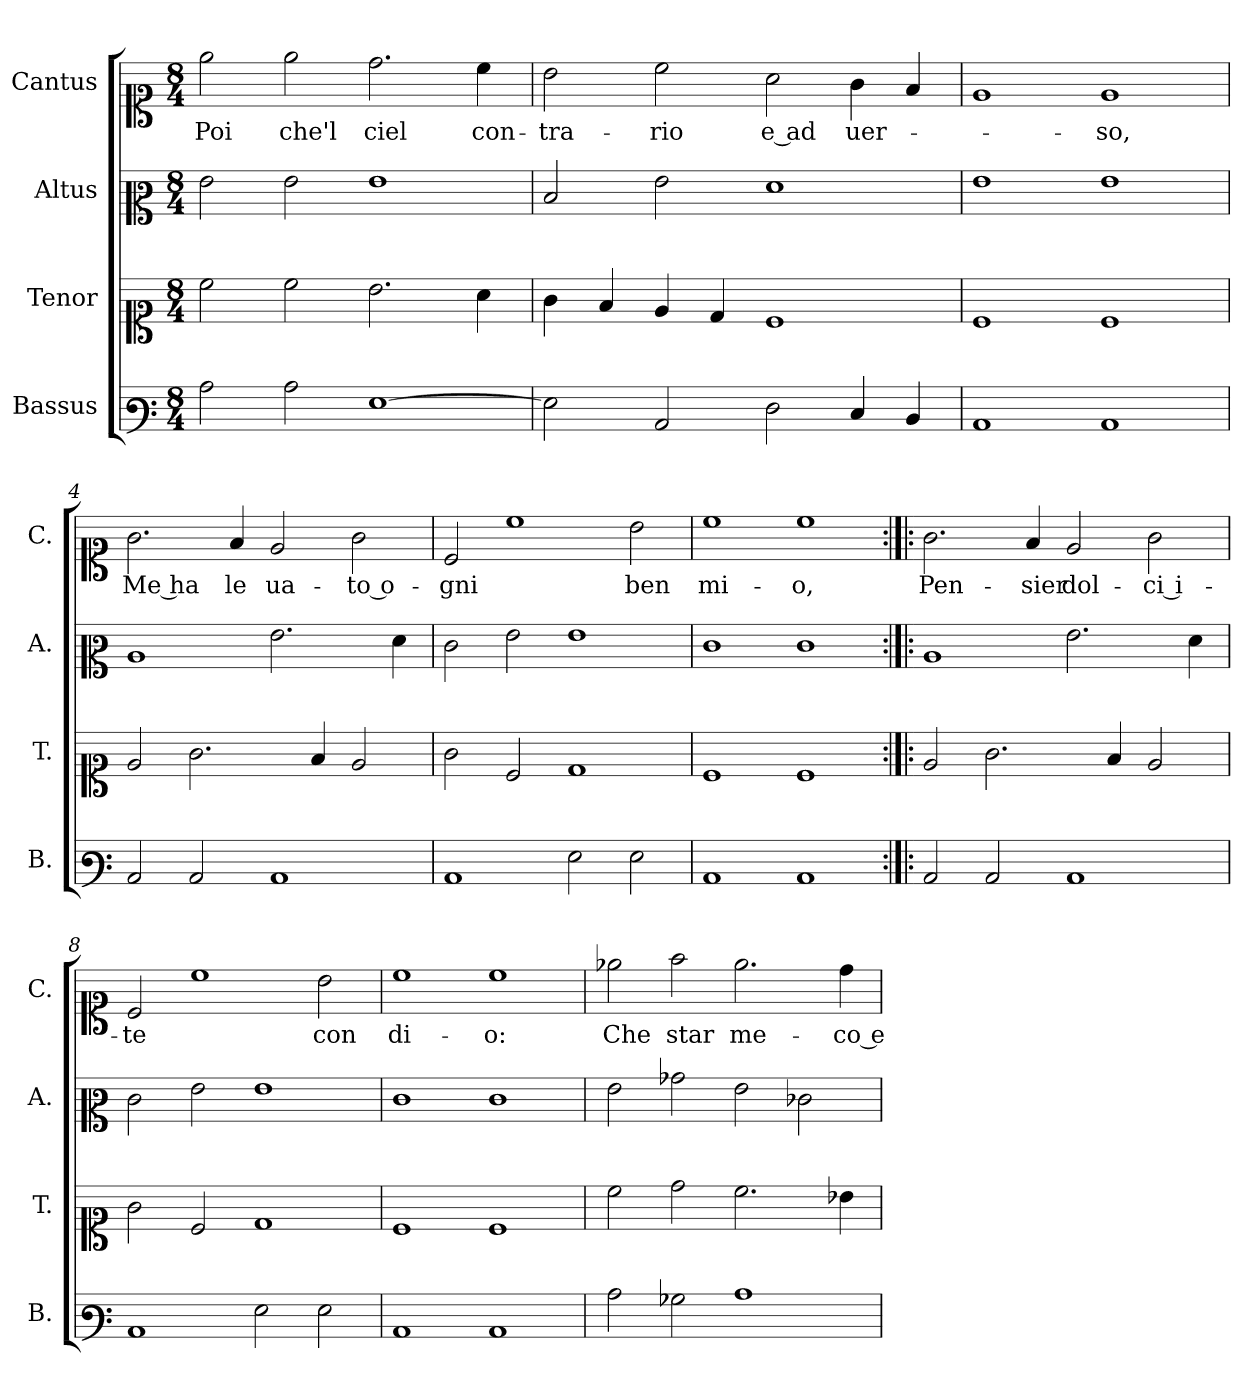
**kern	**kern	**kern	**kern	**text
*part4	*part3	*part2	*part1	*part1
*staff4	*staff3	*staff2	*staff1	*staff1
*I"Bassus	*I"Tenor	*I"Altus	*I"Cantus	*
*I'B.	*I'T.	*I'A.	*I'C.	*
*clefF3	*clefC1	*clefC2	*clefC1	*
*k[]	*k[]	*k[]	*k[]	*
*M8/4	*M8/4	*M8/4	*M8/4	*
=1	=1	=1	=1	=1
!	!	!	!	!LO:LY:b
2c\	2cc\	2g\	2ee\	Poi
!	!	!	!	!LO:LY:b
2c\	2cc\	2g\	2ee\	che'l
!	!	!	!	!LO:LY:b
[1G	2.b\	1g	2.dd\	ciel
!	!	!	!	!LO:LY:b
.	4a\	.	4cc\	con-
=2	=2	=2	=2	=2
!	!	!	!	!LO:LY:b
2G\]	4g\	2d/	2b\	-tra-
.	4f/	.	.	.
!	!	!	!	!LO:LY:b
2C/	4e/	2g\	2cc\	-rio
.	4d/	.	.	.
!	!	!	!	!LO:LY:b
2F\	1c	1f	2a\	e ad
!	!	!	!	!LO:LY:b
4E/	.	.	4g\	uer-
4D/	.	.	4f/	.
=3	=3	=3	=3	=3
1C	1c	1g	1e	.
!	!	!	!	!LO:LY:b
1C	1c	1g	1e	-so,
=4	=4	=4	=4	=4
!	!	!	!	!LO:LY:b
2C/	2e/	1c	2.g\	Me ha
2C/	2.g\	.	.	.
!	!	!	!	!LO:LY:b
.	.	.	4f/	le
!	!	!	!	!LO:LY:b
1C	.	2.g\	2e/	ua-
.	4f/	.	.	.
!	!	!	!	!LO:LY:b
.	2e/	.	2g\	-to o-
.	.	4f\	.	.
=5	=5	=5	=5	=5
!	!	!	!	!LO:LY:b
1C	2g\	2e\	2c/	-gni
.	2c/	2g\	1cc	.
2G\	1d	1g	.	.
!	!	!	!	!LO:LY:b
2G\	.	.	2b\	ben
!!LO:LB:g=z
=6	=6	=6	=6	=6
!	!	!	!	!LO:LY:b
1C	1c	1e	1cc	mi-
!	!	!	!	!LO:LY:b
1C	1c	1e	1cc	-o,
=7:|!|:	=7:|!|:	=7:|!|:	=7:|!|:	=7:|!|:
!	!	!	!	!LO:LY:b
2C/	2e/	1c	2.g\	Pen-
2C/	2.g\	.	.	.
!	!	!	!	!LO:LY:b
.	.	.	4f/	-sier
!	!	!	!	!LO:LY:b
1C	.	2.g\	2e/	dol-
.	4f/	.	.	.
!	!	!	!	!LO:LY:b
.	2e/	.	2g\	-ci i-
.	.	4f\	.	.
=8	=8	=8	=8	=8
!	!	!	!	!LO:LY:b
1C	2g\	2e\	2c/	-te
.	2c/	2g\	1cc	.
2G\	1d	1g	.	.
!	!	!	!	!LO:LY:b
2G\	.	.	2b\	con
=9	=9	=9	=9	=9
!	!	!	!	!LO:LY:b
1C	1c	1e	1cc	di-
!	!	!	!	!LO:LY:b
1C	1c	1e	1cc	-o:
=10	=10	=10	=10	=10
!	!	!	!	!LO:LY:b
2c\	2cc\	2g\	2ee-X\	Che
!	!	!	!	!LO:LY:b
2B-X\	2dd\	2b-X\	2ff\	star
!	!	!	!	!LO:LY:b
1c	2.cc\	2g\	2.ee-\	me-
.	.	2e-X\	.	.
!	!	!	!	!LO:LY:b
.	4b-X\	.	4dd\	-co e
=	=	=	=	=
*-	*-	*-	*-	*-
